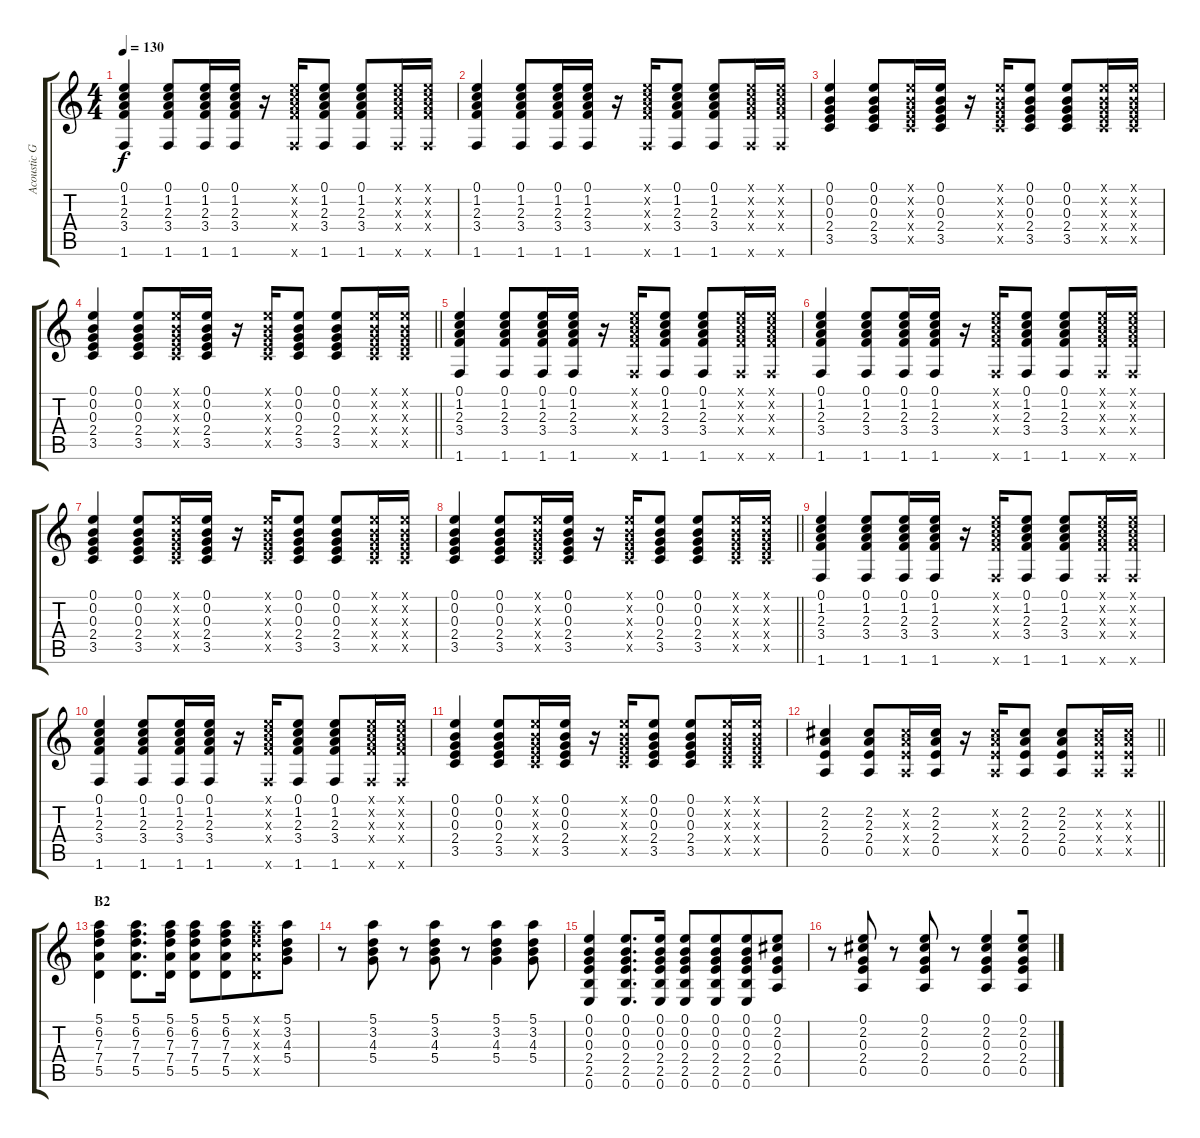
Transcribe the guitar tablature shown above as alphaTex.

\track ("Acoustic Guitar" "Acoustic G") {instrument acousticguitarsteel}
\staff {score tabs}
\tuning (E4 B3 G3 D3 A2 E2) {hide}
\ts (4 4)
\tempo 130
\clef g2
\ks c
(0.1 1.2 2.3 3.4 1.6).4{dy f} (0.1 1.2 2.3 3.4 1.6).8 (0.1 1.2 2.3 3.4 1.6).16 (0.1 1.2 2.3 3.4 1.6).16 r.16 (0.1{x} 1.2{x} 2.3{x} 3.4{x} 1.6{x}).16 (0.1 1.2 2.3 3.4 1.6).8 (0.1 1.2 2.3 3.4 1.6).8 (0.1{x} 1.2{x} 2.3{x} 3.4{x} 1.6{x}).16 (0.1{x} 1.2{x} 2.3{x} 3.4{x} 1.6{x}).16 |
(0.1 1.2 2.3 3.4 1.6).4 (0.1 1.2 2.3 3.4 1.6).8 (0.1 1.2 2.3 3.4 1.6).16 (0.1 1.2 2.3 3.4 1.6).16 r.16 (0.1{x} 1.2{x} 2.3{x} 3.4{x} 1.6{x}).16 (0.1 1.2 2.3 3.4 1.6).8 (0.1 1.2 2.3 3.4 1.6).8 (0.1{x} 1.2{x} 2.3{x} 3.4{x} 1.6{x}).16 (0.1{x} 1.2{x} 2.3{x} 3.4{x} 1.6{x}).16 |
(0.1 0.2 0.3 2.4 3.5).4 (0.1 0.2 0.3 2.4 3.5).8 (0.1{x} 0.2{x} 0.3{x} 2.4{x} 3.5{x}).16 (0.1 0.2 0.3 2.4 3.5).16 r.16 (0.1{x} 0.2{x} 0.3{x} 2.4{x} 3.5{x}).16 (0.1 0.2 0.3 2.4 3.5).8 (0.1 0.2 0.3 2.4 3.5).8 (0.1{x} 0.2{x} 0.3{x} 2.4{x} 3.5{x}).16 (0.1{x} 0.2{x} 0.3{x} 2.4{x} 3.5{x}).16 |
\barLineRight lightlight
(0.1 0.2 0.3 2.4 3.5).4 (0.1 0.2 0.3 2.4 3.5).8 (0.1{x} 0.2{x} 0.3{x} 2.4{x} 3.5{x}).16 (0.1 0.2 0.3 2.4 3.5).16 r.16 (0.1{x} 0.2{x} 0.3{x} 2.4{x} 3.5{x}).16 (0.1 0.2 0.3 2.4 3.5).8 (0.1 0.2 0.3 2.4 3.5).8 (0.1{x} 0.2{x} 0.3{x} 2.4{x} 3.5{x}).16 (0.1{x} 0.2{x} 0.3{x} 2.4{x} 3.5{x}).16 |
(0.1 1.2 2.3 3.4 1.6).4 (0.1 1.2 2.3 3.4 1.6).8 (0.1 1.2 2.3 3.4 1.6).16 (0.1 1.2 2.3 3.4 1.6).16 r.16 (0.1{x} 1.2{x} 2.3{x} 3.4{x} 1.6{x}).16 (0.1 1.2 2.3 3.4 1.6).8 (0.1 1.2 2.3 3.4 1.6).8 (0.1{x} 1.2{x} 2.3{x} 3.4{x} 1.6{x}).16 (0.1{x} 1.2{x} 2.3{x} 3.4{x} 1.6{x}).16 |
(0.1 1.2 2.3 3.4 1.6).4 (0.1 1.2 2.3 3.4 1.6).8 (0.1 1.2 2.3 3.4 1.6).16 (0.1 1.2 2.3 3.4 1.6).16 r.16 (0.1{x} 1.2{x} 2.3{x} 3.4{x} 1.6{x}).16 (0.1 1.2 2.3 3.4 1.6).8 (0.1 1.2 2.3 3.4 1.6).8 (0.1{x} 1.2{x} 2.3{x} 3.4{x} 1.6{x}).16 (0.1{x} 1.2{x} 2.3{x} 3.4{x} 1.6{x}).16 |
(0.1 0.2 0.3 2.4 3.5).4 (0.1 0.2 0.3 2.4 3.5).8 (0.1{x} 0.2{x} 0.3{x} 2.4{x} 3.5{x}).16 (0.1 0.2 0.3 2.4 3.5).16 r.16 (0.1{x} 0.2{x} 0.3{x} 2.4{x} 3.5{x}).16 (0.1 0.2 0.3 2.4 3.5).8 (0.1 0.2 0.3 2.4 3.5).8 (0.1{x} 0.2{x} 0.3{x} 2.4{x} 3.5{x}).16 (0.1{x} 0.2{x} 0.3{x} 2.4{x} 3.5{x}).16 |
\barLineRight lightlight
(0.1 0.2 0.3 2.4 3.5).4 (0.1 0.2 0.3 2.4 3.5).8 (0.1{x} 0.2{x} 0.3{x} 2.4{x} 3.5{x}).16 (0.1 0.2 0.3 2.4 3.5).16 r.16 (0.1{x} 0.2{x} 0.3{x} 2.4{x} 3.5{x}).16 (0.1 0.2 0.3 2.4 3.5).8 (0.1 0.2 0.3 2.4 3.5).8 (0.1{x} 0.2{x} 0.3{x} 2.4{x} 3.5{x}).16 (0.1{x} 0.2{x} 0.3{x} 2.4{x} 3.5{x}).16 |
(0.1 1.2 2.3 3.4 1.6).4 (0.1 1.2 2.3 3.4 1.6).8 (0.1 1.2 2.3 3.4 1.6).16 (0.1 1.2 2.3 3.4 1.6).16 r.16 (0.1{x} 1.2{x} 2.3{x} 3.4{x} 1.6{x}).16 (0.1 1.2 2.3 3.4 1.6).8 (0.1 1.2 2.3 3.4 1.6).8 (0.1{x} 1.2{x} 2.3{x} 3.4{x} 1.6{x}).16 (0.1{x} 1.2{x} 2.3{x} 3.4{x} 1.6{x}).16 |
(0.1 1.2 2.3 3.4 1.6).4 (0.1 1.2 2.3 3.4 1.6).8 (0.1 1.2 2.3 3.4 1.6).16 (0.1 1.2 2.3 3.4 1.6).16 r.16 (0.1{x} 1.2{x} 2.3{x} 3.4{x} 1.6{x}).16 (0.1 1.2 2.3 3.4 1.6).8 (0.1 1.2 2.3 3.4 1.6).8 (0.1{x} 1.2{x} 2.3{x} 3.4{x} 1.6{x}).16 (0.1{x} 1.2{x} 2.3{x} 3.4{x} 1.6{x}).16 |
(0.1 0.2 0.3 2.4 3.5).4 (0.1 0.2 0.3 2.4 3.5).8 (0.1{x} 0.2{x} 0.3{x} 2.4{x} 3.5{x}).16 (0.1 0.2 0.3 2.4 3.5).16 r.16 (0.1{x} 0.2{x} 0.3{x} 2.4{x} 3.5{x}).16 (0.1 0.2 0.3 2.4 3.5).8 (0.1 0.2 0.3 2.4 3.5).8 (0.1{x} 0.2{x} 0.3{x} 2.4{x} 3.5{x}).16 (0.1{x} 0.2{x} 0.3{x} 2.4{x} 3.5{x}).16 |
\barLineRight lightlight
(2.2 2.3 2.4 0.5).4 (2.2 2.3 2.4 0.5).8 (2.2{x} 2.3{x} 2.4{x} 0.5{x}).16 (2.2 2.3 2.4 0.5).16 r.16 (2.2{x} 2.3{x} 2.4{x} 0.5{x}).16 (2.2 2.3 2.4 0.5).8 (2.2 2.3 2.4 0.5).8 (2.2{x} 2.3{x} 2.4{x} 0.5{x}).16 (2.2{x} 2.3{x} 2.4{x} 0.5{x}).16 |
\section ("" "B2")
(5.1 6.2 7.3 7.4 5.5).4 (5.1 6.2 7.3 7.4 5.5).8{d} (5.1 6.2 7.3 7.4 5.5).16 (5.1 6.2 7.3 7.4 5.5).8 (5.1 6.2 7.3 7.4 5.5).8{beam merge} (5.1{x} 6.2{x} 7.3{x} 7.4{x} 5.5{x}).8 (5.1 3.2 4.3 5.4).8 |
r.8 (5.1 3.2 4.3 5.4).8 r.8 (5.1 3.2 4.3 5.4).8 r.8 (5.1 3.2 4.3 5.4).4 (5.1 3.2 4.3 5.4).8 |
(0.1 0.2 0.3 2.4 2.5 0.6).4 (0.1 0.2 0.3 2.4 2.5 0.6).8{d} (0.1 0.2 0.3 2.4 2.5 0.6).16 (0.1 0.2 0.3 2.4 2.5 0.6).8{beam merge} (0.1 0.2 0.3 2.4 2.5 0.6).8{beam merge} (0.1 0.2 0.3 2.4 2.5 0.6).8{beam merge} (0.1 2.2 0.3 2.4 0.5).8 |
r.8{beam merge} (0.1 2.2 0.3 2.4 0.5).8 r.8{beam merge} (0.1 2.2 0.3 2.4 0.5).8 r.8{beam merge} (0.1 2.2 0.3 2.4 0.5).4{beam merge} (0.1 2.2 0.3 2.4 0.5).8
